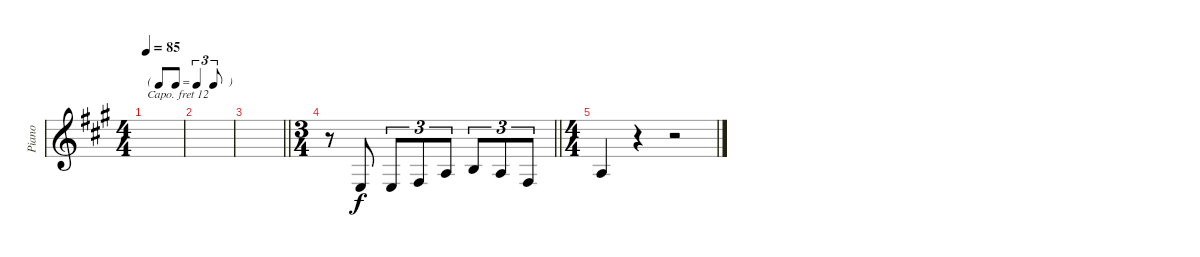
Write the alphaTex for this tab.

\track ("Piano" "Piano") {instrument brightacousticpiano}
\staff {score}
\capo 12
\tuning (E4 B3 G3 D3 A2 E2) {hide}
\ts (4 4)
\tf triplet8th
\tempo 85
\clef g2
\ks a
|
|
\barLineRight lightlight
|
\ts (3 4)
\barLineRight lightlight
r.8 0.6.8 0.6.8{tu (3 2)} 2.6.8{tu (3 2)} 0.5.8{tu (3 2)} 2.5.8{tu (3 2)} 0.5.8{tu (3 2)} 2.6.8{tu (3 2)} |
\ts (4 4)
0.5.4 r.4 r.2
